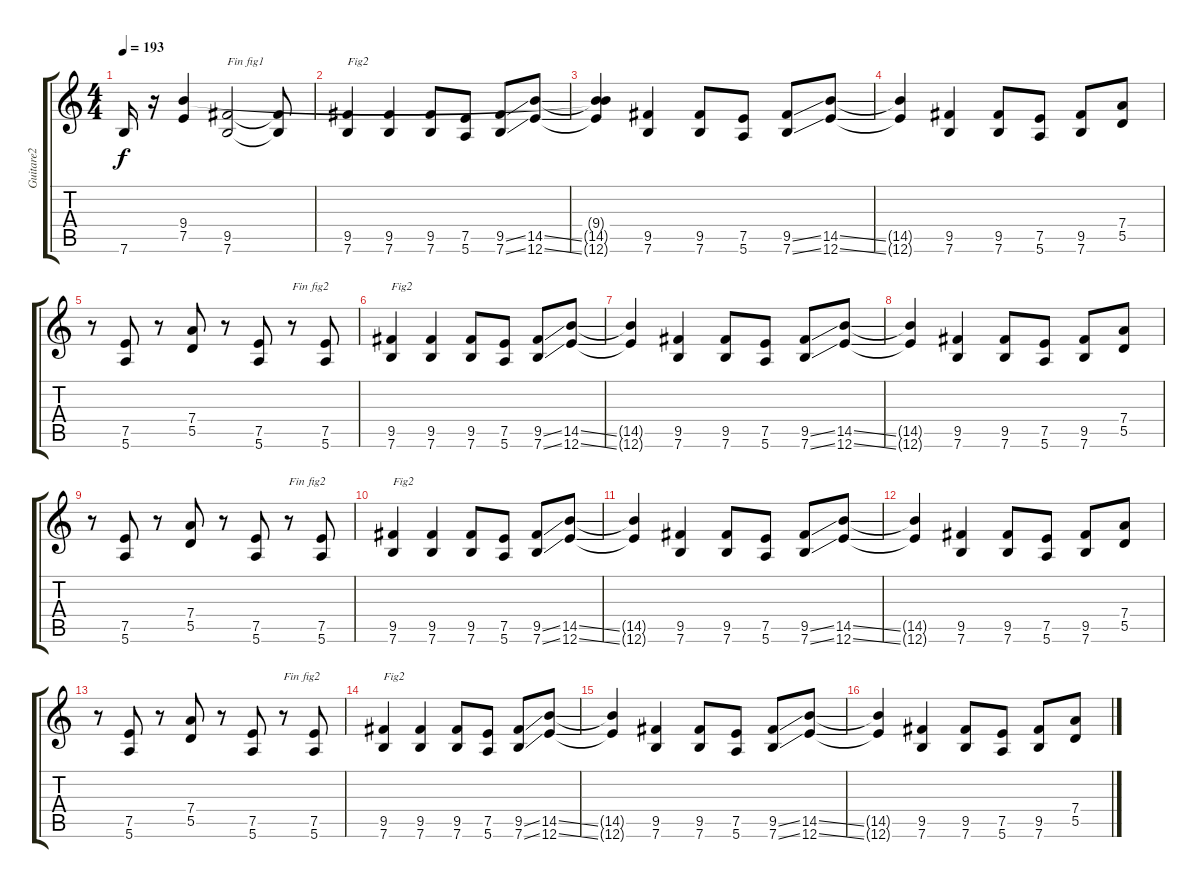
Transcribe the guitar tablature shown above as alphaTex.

\track ("Guitare2" "Guitare2") {instrument distortionguitar}
\staff {score tabs}
\tuning (E4 B3 G3 D3 A2 E2) {hide}
\ts (4 4)
\tempo 193
\clef g2
\ks c
7.6.16{dy f} r.16 (9.4 7.5).4 (9.5 7.6).2{txt "Fin fig1"} (9.5{t} 7.6{t}).8 |
(9.5 7.6).4{txt "Fig2"} (9.5 7.6).4 (9.5 7.6).8 (7.5 5.6).8 (9.5{ss} 7.6{ss}).8 (14.5{ss} 12.6{ss}).8 |
(9.4{t} 14.5{t} 12.6{t}).4 (9.5 7.6).4 (9.5 7.6).8 (7.5 5.6).8 (9.5{ss} 7.6{ss}).8 (14.5{ss} 12.6{ss}).8 |
(14.5{t} 12.6{t}).4 (9.5 7.6).4 (9.5 7.6).8 (7.5 5.6).8 (9.5 7.6).8 (7.4 5.5).8 |
r.8 (7.5 5.6).8 r.8 (7.4 5.5).8 r.8 (7.5 5.6).8 r.8{txt "Fin fig2"} (7.5 5.6).8 |
(9.5 7.6).4{txt "Fig2"} (9.5 7.6).4 (9.5 7.6).8 (7.5 5.6).8 (9.5{ss} 7.6{ss}).8 (14.5{ss} 12.6{ss}).8 |
(14.5{t} 12.6{t}).4 (9.5 7.6).4 (9.5 7.6).8 (7.5 5.6).8 (9.5{ss} 7.6{ss}).8 (14.5{ss} 12.6{ss}).8 |
(14.5{t} 12.6{t}).4 (9.5 7.6).4 (9.5 7.6).8 (7.5 5.6).8 (9.5 7.6).8 (7.4 5.5).8 |
r.8 (7.5 5.6).8 r.8 (7.4 5.5).8 r.8 (7.5 5.6).8 r.8{txt "Fin fig2"} (7.5 5.6).8 |
(9.5 7.6).4{txt "Fig2"} (9.5 7.6).4 (9.5 7.6).8 (7.5 5.6).8 (9.5{ss} 7.6{ss}).8 (14.5{ss} 12.6{ss}).8 |
(14.5{t} 12.6{t}).4 (9.5 7.6).4 (9.5 7.6).8 (7.5 5.6).8 (9.5{ss} 7.6{ss}).8 (14.5{ss} 12.6{ss}).8 |
(14.5{t} 12.6{t}).4 (9.5 7.6).4 (9.5 7.6).8 (7.5 5.6).8 (9.5 7.6).8 (7.4 5.5).8 |
r.8 (7.5 5.6).8 r.8 (7.4 5.5).8 r.8 (7.5 5.6).8 r.8{txt "Fin fig2"} (7.5 5.6).8 |
(9.5 7.6).4{txt "Fig2"} (9.5 7.6).4 (9.5 7.6).8 (7.5 5.6).8 (9.5{ss} 7.6{ss}).8 (14.5{ss} 12.6{ss}).8 |
(14.5{t} 12.6{t}).4 (9.5 7.6).4 (9.5 7.6).8 (7.5 5.6).8 (9.5{ss} 7.6{ss}).8 (14.5{ss} 12.6{ss}).8 |
(14.5{t} 12.6{t}).4 (9.5 7.6).4 (9.5 7.6).8 (7.5 5.6).8 (9.5 7.6).8 (7.4 5.5).8
